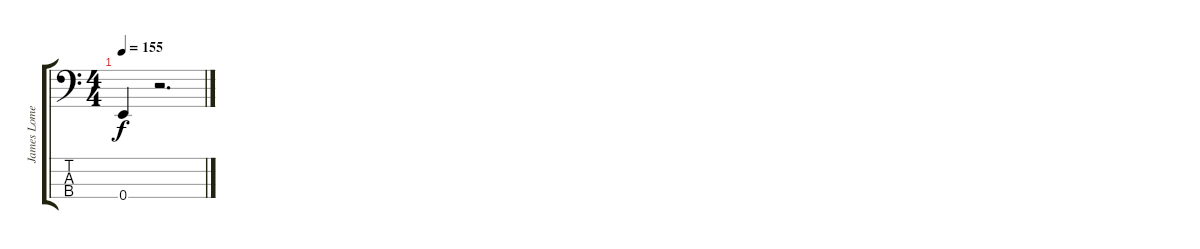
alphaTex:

\track ("James Lomenzo" "James Lome") {instrument electricbasspick}
\staff {score tabs}
\tuning (G2 D2 A1 E1) {hide}
\ts (4 4)
\tempo 155
\clef f4
\ks c
0.4.4{dy f} r.2{d}
